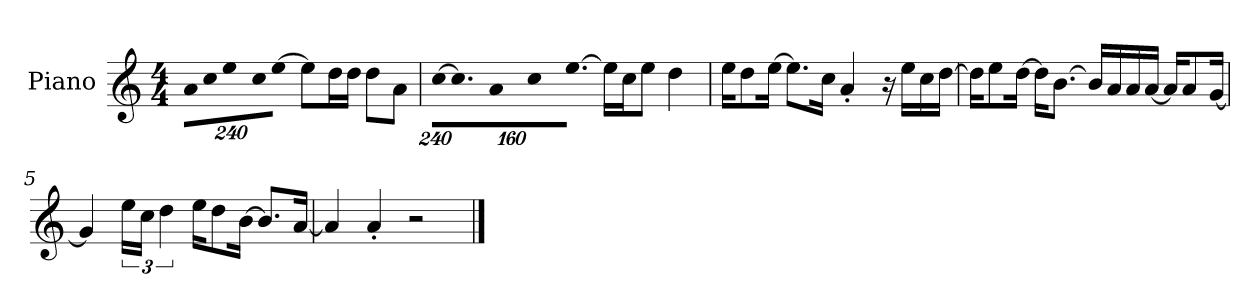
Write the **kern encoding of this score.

**kern
*part1
*staff1
*I"Piano
*I'P-no
*clefG2
*k[]
*M4/4
*MM90
*Xbrackettup
=1
!LO:N:vis=16
1920%137a\LL
!LO:N:vis=16
1920%137cc\J
!LO:N:vis=8
960%137ee\
!LO:N:vis=16
1920%137cc\K
!LO:N:vis=8
[960%137ee\J
8ee\L]
16dd\L
16dd\JJ
8dd\L
8a\J
=2
!LO:N:vis=16
[1920%137cc\KL
!LO:N:vis=8.
640%137cc\]
!LO:N:vis=16
1920%137a\L
!LO:N:vis=32
640%23cc\K
!LO:N:vis=16.
[960%103ee\JJ
16ee\LL]
16cc\J
8ee\J
4dd\
=3
16ee\KL
8dd\
[16ee\Jk
8.ee\L]
16cc\Jk
4a'/
16r
16ee\LL
16cc\
[16dd\JJ
!!LO:LB:g=z
=4
16dd\KL]
8ee\
[16dd\Jk
16dd\KL]
[8.b\J
16b/LL]
16a/
16a/
[16a/JJ
16a/KL]
8a/
[16g/Jk
=5
4g/]
*brackettup
24ee\LL
24cc\JJ
6dd\
16ee\KL
8dd\
[16b\Jk
8.b/L]
[16a/Jk
=6
4a/]
4a'/
2r
==
*-
